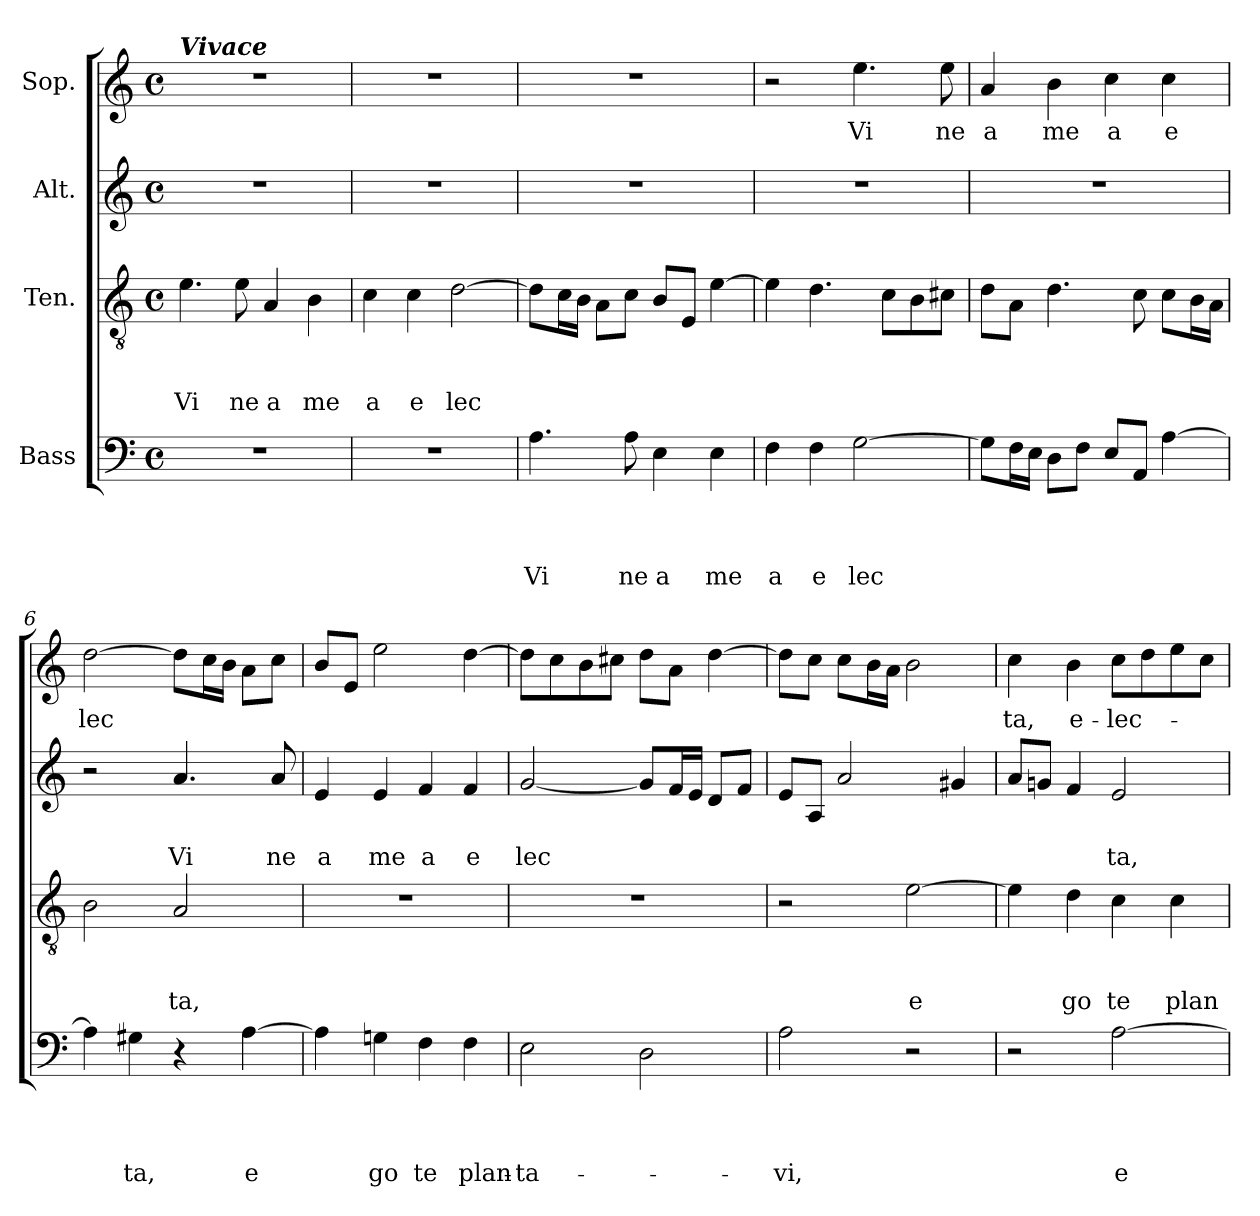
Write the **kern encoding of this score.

**kern	**text	**text	**text	**text	**kern	**text	**text	**text	**kern	**text	**text	**kern	**text
*part4	*part4	*part4	*part4	*part4	*part3	*part3	*part3	*part3	*part2	*part2	*part2	*part1	*part1
*staff4	*staff4	*staff4	*staff4	*staff4	*staff3	*staff3	*staff3	*staff3	*staff2	*staff2	*staff2	*staff1	*staff1
*I"Bass	*	*	*	*	*I"Ten.	*	*	*	*I"Alt.	*	*	*I"Sop.	*
*clefF4	*	*	*	*	*clefGv2	*	*	*	*clefG2	*	*	*clefG2	*
*k[]	*	*	*	*	*k[]	*	*	*	*k[]	*	*	*k[]	*
*C:	*	*	*	*	*C:	*	*	*	*C:	*	*	*C:	*
*M4/4	*	*	*	*	*M4/4	*	*	*	*M4/4	*	*	*M4/4	*
*met(c)	*	*	*	*	*met(c)	*	*	*	*met(c)	*	*	*met(c)	*
=1	=1	=1	=1	=1	=1	=1	=1	=1	=1	=1	=1	=1	=1
!	!	!	!	!	!	!	!	!	!	!	!	!LO:TX:a:Bi:t=Vivace	!
!	!	!	!	!	!	!	!	!LO:LY:b	!	!	!	!	!
1r	.	.	.	.	4.e\	.	.	Vi	1r	.	.	1r	.
!	!	!	!	!	!	!	!	!LO:LY:b	!	!	!	!	!
.	.	.	.	.	8e\	.	.	ne	.	.	.	.	.
!	!	!	!	!	!	!	!	!LO:LY:b	!	!	!	!	!
.	.	.	.	.	4A/	.	.	a	.	.	.	.	.
!	!	!	!	!	!	!	!	!LO:LY:b	!	!	!	!	!
.	.	.	.	.	4B\	.	.	me	.	.	.	.	.
=2	=2	=2	=2	=2	=2	=2	=2	=2	=2	=2	=2	=2	=2
!	!	!	!	!	!	!	!	!LO:LY:b	!	!	!	!	!
1r	.	.	.	.	4c\	.	.	a	1r	.	.	1r	.
!	!	!	!	!	!	!	!	!LO:LY:b	!	!	!	!	!
.	.	.	.	.	4c\	.	.	e	.	.	.	.	.
!	!	!	!	!	!	!	!	!LO:LY:b	!	!	!	!	!
.	.	.	.	.	[>2d\	.	.	lec	.	.	.	.	.
=3	=3	=3	=3	=3	=3	=3	=3	=3	=3	=3	=3	=3	=3
!	!	!	!	!LO:LY:b	!	!	!	!	!	!	!	!	!
4.A\	.	.	.	Vi	8d\L]	.	.	.	1r	.	.	1r	.
.	.	.	.	.	16c\L	.	.	.	.	.	.	.	.
.	.	.	.	.	16B\JJ	.	.	.	.	.	.	.	.
.	.	.	.	.	8A\L	.	.	.	.	.	.	.	.
!	!	!	!	!LO:LY:b	!	!	!	!	!	!	!	!	!
8A\	.	.	.	ne	8c\J	.	.	.	.	.	.	.	.
!	!	!	!	!LO:LY:b	!	!	!	!	!	!	!	!	!
4E\	.	.	.	a	8B/L	.	.	.	.	.	.	.	.
.	.	.	.	.	8E/J	.	.	.	.	.	.	.	.
!	!	!	!	!LO:LY:b	!	!	!	!	!	!	!	!	!
4E\	.	.	.	me	[>4e\	.	.	.	.	.	.	.	.
=4	=4	=4	=4	=4	=4	=4	=4	=4	=4	=4	=4	=4	=4
!	!	!	!	!LO:LY:b	!	!	!	!	!	!	!	!	!
4F\	.	.	.	a	4e\]	.	.	.	1r	.	.	2r	.
!	!	!	!	!LO:LY:b	!	!	!	!	!	!	!	!	!
4F\	.	.	.	e	4.d\	.	.	.	.	.	.	.	.
!	!	!	!	!LO:LY:b	!	!	!	!	!	!	!	!	!LO:LY:b
[>2G\	.	.	.	lec	.	.	.	.	.	.	.	4.ee\	Vi
.	.	.	.	.	8c\L	.	.	.	.	.	.	.	.
.	.	.	.	.	8B\	.	.	.	.	.	.	.	.
!	!	!	!	!	!	!	!	!	!	!	!	!	!LO:LY:b
.	.	.	.	.	8c#X\J	.	.	.	.	.	.	8ee\	ne
=5	=5	=5	=5	=5	=5	=5	=5	=5	=5	=5	=5	=5	=5
!	!	!	!	!	!	!	!	!	!	!	!	!	!LO:LY:b
8G\L]	.	.	.	.	8d\L	.	.	.	1r	.	.	4a/	a
16F\L	.	.	.	.	8A\J	.	.	.	.	.	.	.	.
16E\JJ	.	.	.	.	.	.	.	.	.	.	.	.	.
!	!	!	!	!	!	!	!	!	!	!	!	!	!LO:LY:b
8D\L	.	.	.	.	4.d\	.	.	.	.	.	.	4b\	me
8F\J	.	.	.	.	.	.	.	.	.	.	.	.	.
!	!	!	!	!	!	!	!	!	!	!	!	!	!LO:LY:b
8E/L	.	.	.	.	.	.	.	.	.	.	.	4cc\	a
8AA/J	.	.	.	.	8c\	.	.	.	.	.	.	.	.
!	!	!	!	!	!	!	!	!	!	!	!	!	!LO:LY:b
[>4A\	.	.	.	.	8c\L	.	.	.	.	.	.	4cc\	e
.	.	.	.	.	16B\L	.	.	.	.	.	.	.	.
.	.	.	.	.	16A\JJ	.	.	.	.	.	.	.	.
=6	=6	=6	=6	=6	=6	=6	=6	=6	=6	=6	=6	=6	=6
!	!	!	!	!	!	!	!	!	!	!	!	!	!LO:LY:b
4A\]	.	.	.	.	2B\	.	.	.	2r	.	.	[>2dd\	lec
!	!	!	!	!LO:LY:b	!	!	!	!	!	!	!	!	!
4G#X\	.	.	.	ta,	.	.	.	.	.	.	.	.	.
!	!	!	!	!	!	!	!	!LO:LY:b	!	!	!LO:LY:b	!	!
4r	.	.	.	.	2A/	.	.	ta,	4.a/	.	Vi	8dd\L]	.
.	.	.	.	.	.	.	.	.	.	.	.	16cc\L	.
.	.	.	.	.	.	.	.	.	.	.	.	16b\JJ	.
!	!	!	!	!LO:LY:b	!	!	!	!	!	!	!	!	!
[<4A\	.	.	.	e	.	.	.	.	.	.	.	8a\L	.
!	!	!	!	!	!	!	!	!	!	!	!LO:LY:b	!	!
.	.	.	.	.	.	.	.	.	8a/	.	ne	8cc\J	.
!!LO:LB:g=z
=7	=7	=7	=7	=7	=7	=7	=7	=7	=7	=7	=7	=7	=7
!	!	!	!	!	!	!	!	!	!	!	!LO:LY:b	!	!
4A\]	.	.	.	.	1r	.	.	.	4e/	.	a	8b/L	.
.	.	.	.	.	.	.	.	.	.	.	.	8e/J	.
!	!	!	!	!LO:LY:b	!	!	!	!	!	!	!LO:LY:b	!	!
4Gn\	.	.	.	go	.	.	.	.	4e/	.	me	2ee\	.
!	!	!	!	!LO:LY:b	!	!	!	!	!	!	!LO:LY:b	!	!
4F\	.	.	.	te	.	.	.	.	4f/	.	a	.	.
!	!	!	!	!LO:LY:b	!	!	!	!	!	!	!LO:LY:b	!	!
4F\	.	.	.	plan-	.	.	.	.	4f/	.	e	[>4dd\	.
=8	=8	=8	=8	=8	=8	=8	=8	=8	=8	=8	=8	=8	=8
!	!	!	!	!LO:LY:b	!	!	!	!	!	!	!LO:LY:b	!	!
2E\	.	.	.	-ta-	1r	.	.	.	[<2g/	.	lec	8dd\L]	.
.	.	.	.	.	.	.	.	.	.	.	.	8cc\	.
.	.	.	.	.	.	.	.	.	.	.	.	8b\	.
.	.	.	.	.	.	.	.	.	.	.	.	8cc#X\J	.
2D\	.	.	.	.	.	.	.	.	8g/L]	.	.	8dd\L	.
.	.	.	.	.	.	.	.	.	16f/L	.	.	8a\J	.
.	.	.	.	.	.	.	.	.	16e/JJ	.	.	.	.
.	.	.	.	.	.	.	.	.	8d/L	.	.	[>4dd\	.
.	.	.	.	.	.	.	.	.	8f/J	.	.	.	.
=9	=9	=9	=9	=9	=9	=9	=9	=9	=9	=9	=9	=9	=9
!	!	!	!	!LO:LY:b	!	!	!	!	!	!	!	!	!
2A\	.	.	.	-vi,	2r	.	.	.	8e/L	.	.	8dd\L]	.
.	.	.	.	.	.	.	.	.	8A/J	.	.	8cc\J	.
.	.	.	.	.	.	.	.	.	2a/	.	.	8cc\L	.
.	.	.	.	.	.	.	.	.	.	.	.	16b\L	.
.	.	.	.	.	.	.	.	.	.	.	.	16a\JJ	.
!	!	!	!	!	!	!	!	!LO:LY:b	!	!	!	!	!
2r	.	.	.	.	[>2e\	.	.	e	.	.	.	2b\	.
.	.	.	.	.	.	.	.	.	4g#X/	.	.	.	.
=10	=10	=10	=10	=10	=10	=10	=10	=10	=10	=10	=10	=10	=10
!	!	!	!	!	!	!	!	!	!	!	!	!	!LO:LY:b
2r	.	.	.	.	4e\]	.	.	.	8a/L	.	.	4cc\	ta,
.	.	.	.	.	.	.	.	.	8gn/J	.	.	.	.
!	!	!	!	!	!	!	!	!LO:LY:b	!	!	!	!	!LO:LY:b
.	.	.	.	.	4d\	.	.	go	4f/	.	.	4b\	e-
!	!	!	!	!LO:LY:b	!	!	!	!LO:LY:b	!	!	!LO:LY:b	!	!LO:LY:b
[>2A\	.	.	.	e-	4c\	.	.	te	2e/	.	ta,	8cc\L	-lec-
.	.	.	.	.	.	.	.	.	.	.	.	8dd\	.
!	!	!	!	!	!	!	!	!LO:LY:b	!	!	!	!	!
.	.	.	.	.	4c\	.	.	plan	.	.	.	8ee\	.
.	.	.	.	.	.	.	.	.	.	.	.	8cc\J	.
=	=	=	=	=	=	=	=	=	=	=	=	=	=
*-	*-	*-	*-	*-	*-	*-	*-	*-	*-	*-	*-	*-	*-
